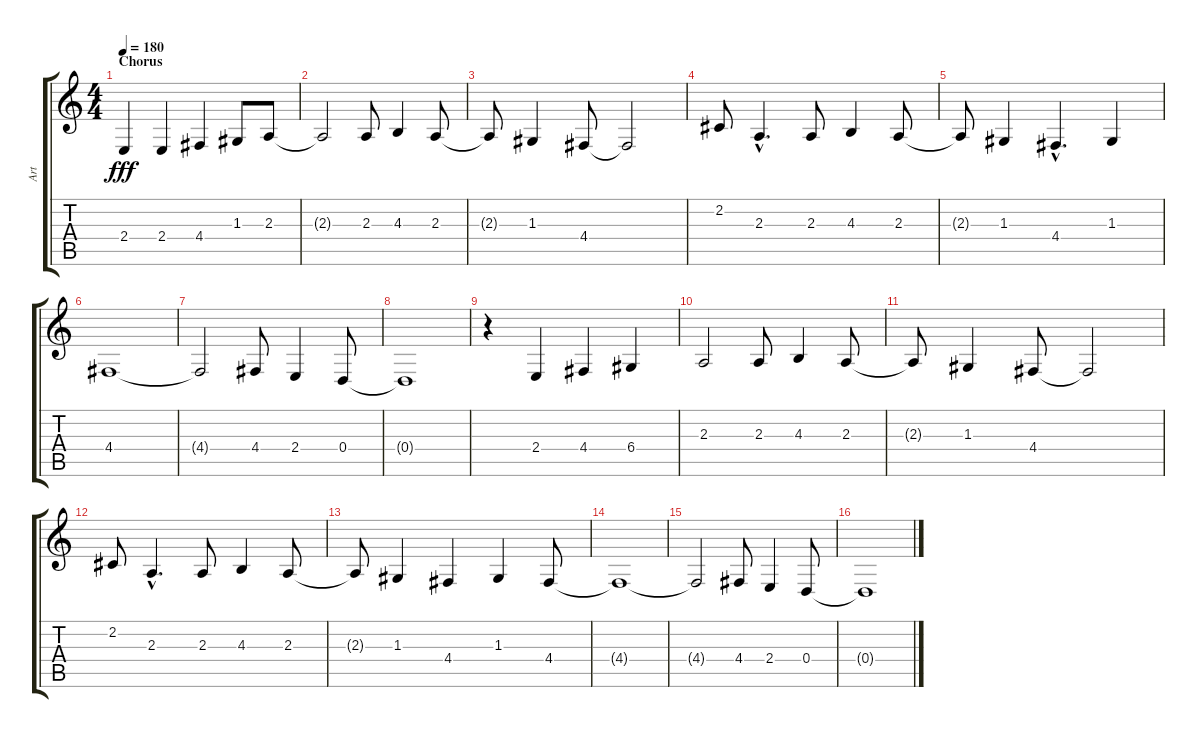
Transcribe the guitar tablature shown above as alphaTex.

\track ("Art" "Art") {instrument clarinet}
\staff {score tabs}
\tuning (E4 B3 G3 D3 A2 E2) {hide}
\ts (4 4)
\section ("" "Chorus")
\tempo 180
\clef g2
\ks c
2.4{t}.4{dy fff} 2.4.4 4.4.4 1.3.8 2.3.8 |
2.3{t}.2 2.3.8 4.3.4 2.3.8 |
2.3{t}.8 1.3.4 4.4.8 4.4{t}.2 |
2.2.8 2.3{hac}.4{d} 2.3.8 4.3.4 2.3.8 |
2.3{t}.8 1.3.4 4.4{hac}.4{d} 1.3.4 |
4.4.1 |
4.4{t}.2 4.4.8 2.4.4 0.4.8 |
0.4{t}.1 |
r.4 2.4.4 4.4.4 6.4.4 |
2.3.2 2.3.8 4.3.4 2.3.8 |
2.3{t}.8 1.3.4 4.4.8 4.4{t}.2 |
2.2.8 2.3{hac}.4{d} 2.3.8 4.3.4 2.3.8 |
2.3{t}.8 1.3.4 4.4.4 1.3.4 4.4.8 |
4.4{t}.1 |
4.4{t}.2 4.4.8 2.4.4 0.4.8 |
0.4{t}.1
